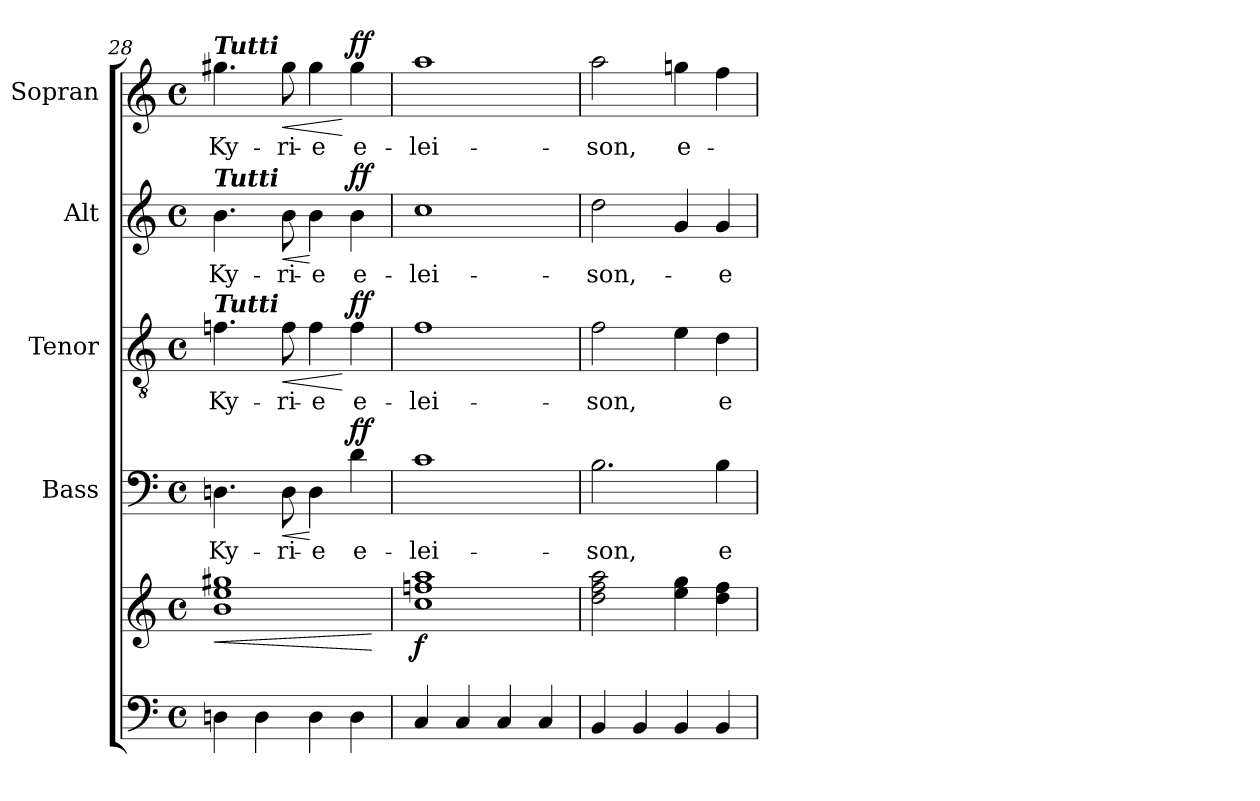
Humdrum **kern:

**kern	**kern	**dynam	**kern	**text	**dynam	**kern	**text	**dynam	**kern	**text	**dynam	**kern	**text	**dynam
*part5	*part5	*part5	*part4	*part4	*part4	*part3	*part3	*part3	*part2	*part2	*part2	*part1	*part1	*part1
*staff6	*staff5	*staff5/6	*staff4	*staff4	*staff4	*staff3	*staff3	*staff3	*staff2	*staff2	*staff2	*staff1	*staff1	*staff1
*	*	*	*I"Bass	*	*	*I"Tenor	*	*	*I"Alt	*	*	*I"Sopran	*	*
*	*	*	*I'B.	*	*	*I'T.	*	*	*I'A.	*	*	*I'S.	*	*
!!LO:LB:g=z
*clefF4	*clefG2	*	*clefF4	*	*	*clefGv2	*	*	*clefG2	*	*	*clefG2	*	*
*k[]	*k[]	*	*k[]	*	*	*k[]	*	*	*k[]	*	*	*k[]	*	*
*C:	*C:	*	*C:	*	*	*C:	*	*	*C:	*	*	*C:	*	*
*M4/4	*M4/4	*	*M4/4	*	*	*M4/4	*	*	*M4/4	*	*	*M4/4	*	*
*met(c)	*met(c)	*	*met(c)	*	*	*met(c)	*	*	*met(c)	*	*	*met(c)	*	*
=28	=28	=28	=28	=28	=28	=28	=28	=28	=28	=28	=28	=28	=28	=28
!	!	!	!	!	!	!	!	!	!	!	!	!LO:TX:a:Bi:t=Tutti	!	!
!	!	!	!	!	!	!	!	!	!LO:TX:a:Bi:t=Tutti	!	!	!	!	!
!	!	!	!	!	!	!LO:TX:a:Bi:t=Tutti	!	!	!	!	!	!	!	!
!	!	!LO:HP:b	!	!LO:LY:b	!	!	!LO:LY:b	!	!	!LO:LY:b	!	!	!LO:LY:b	!
4Dn\	1b 1ee 1gg#X	<	4.Dn\	Ky-	.	4.fn\	Ky-	.	4.b\	Ky-	.	4.gg#X\	Ky-	.
4D\	.	.	.	.	.	.	.	.	.	.	.	.	.	.
!	!	!	!	!LO:LY:b	!LO:HP:b	!	!LO:LY:b	!LO:HP:b	!	!LO:LY:b	!LO:HP:b	!	!LO:LY:b	!LO:HP:b
.	.	.	8D\	-ri-	<	8f\	-ri-	<	8b\	-ri-	<	8gg#\	-ri-	<
!	!	!	!	!LO:LY:b	!	!	!LO:LY:b	!	!	!LO:LY:b	!	!	!LO:LY:b	!
4D\	.	.	4D\	-e	[	4f\	-e	.	4b\	-e	[	4gg#\	-e	.
!	!	!	!	!LO:LY:b	!LO:DY:a	!	!LO:LY:b	!LO:DY:n=1:a	!	!LO:LY:b	!LO:DY:a	!	!LO:LY:b	!LO:DY:n=1:a
4D\	.	.	4d\	e-	ff	4f\	e-	[ ff	4b\	e-	ff	4gg#\	e-	[ ff
.	.	[	.	.	.	.	.	.	.	.	.	.	.	.
=29	=29	=29	=29	=29	=29	=29	=29	=29	=29	=29	=29	=29	=29	=29
!	!	!LO:DY:b	!	!LO:LY:b	!	!	!LO:LY:b	!	!	!LO:LY:b	!	!	!LO:LY:b	!
4C/	1cc 1ffn 1aa	f	1c	-lei-	.	1f	-lei-	.	1cc	-lei-	.	1aa	-lei-	.
4C/	.	.	.	.	.	.	.	.	.	.	.	.	.	.
4C/	.	.	.	.	.	.	.	.	.	.	.	.	.	.
4C/	.	.	.	.	.	.	.	.	.	.	.	.	.	.
=30	=30	=30	=30	=30	=30	=30	=30	=30	=30	=30	=30	=30	=30	=30
!	!	!	!	!LO:LY:b	!	!	!LO:LY:b	!	!	!LO:LY:b	!	!	!LO:LY:b	!
4BB/	2dd\ 2ff\ 2aa\	.	2.B\	-son,	.	2f\	-son,	.	2dd\	-son,-	.	2aa\	-son,	.
4BB/	.	.	.	.	.	.	.	.	.	.	.	.	.	.
!	!	!	!	!	!	!	!	!	!	!	!	!	!LO:LY:b	!
4BB/	4ee\ 4gg\	.	.	.	.	4e\	.	.	4g/	.	.	4ggn\	e-	.
!	!	!	!	!LO:LY:b	!	!	!LO:LY:b	!	!	!LO:LY:b	!	!	!	!
4BB/	4dd\ 4ff\	.	4B\	e-	.	4d\	e-	.	4g/	-e-	.	4ff\	.	.
=	=	=	=	=	=	=	=	=	=	=	=	=	=	=
*-	*-	*-	*-	*-	*-	*-	*-	*-	*-	*-	*-	*-	*-	*-
